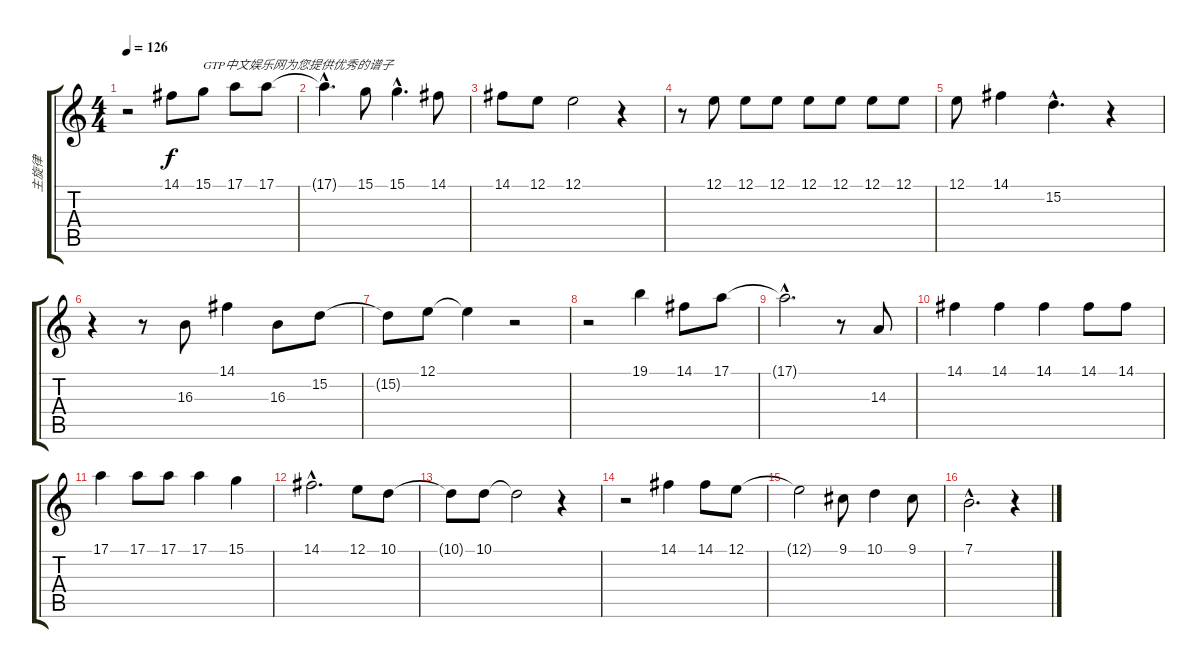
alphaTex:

\track ("主旋律" "主旋律") {instrument synthvoice}
\staff {score tabs}
\tuning (E4 B3 G3 D3 A2 E2) {hide}
\ts (4 4)
\tempo 126
\clef g2
\ks c
r.2{dy f} 14.1.8 15.1.8{txt "GTP中文娱乐网为您提供优秀的谱子"} 17.1.8 17.1.8 |
17.1{hac t}.4{d} 15.1.8 15.1{hac}.4{d} 14.1.8 |
14.1.8 12.1.8 12.1.2 r.4 |
r.8 12.1.8 12.1.8 12.1.8 12.1.8 12.1.8 12.1.8 12.1.8 |
12.1.8 14.1.4 15.2{hac}.4{d} r.4 |
r.4 r.8 16.3.8 14.1.4 16.3.8 15.2.8 |
15.2{t}.8 12.1.8 12.1{t}.4 r.2 |
r.2 19.1.4 14.1.8 17.1.8 |
17.1{hac t}.2{d} r.8 14.3.8 |
14.1.4 14.1.4 14.1.4 14.1.8 14.1.8 |
17.1.4 17.1.8 17.1.8 17.1.4 15.1.4 |
14.1{hac}.2{d} 12.1.8 10.1.8 |
10.1{t}.8 10.1.8 10.1{t}.2 r.4 |
r.2 14.1.4 14.1.8 12.1.8 |
12.1{t}.2 9.1.8 10.1.4 9.1.8 |
7.1{hac}.2{d} r.4
